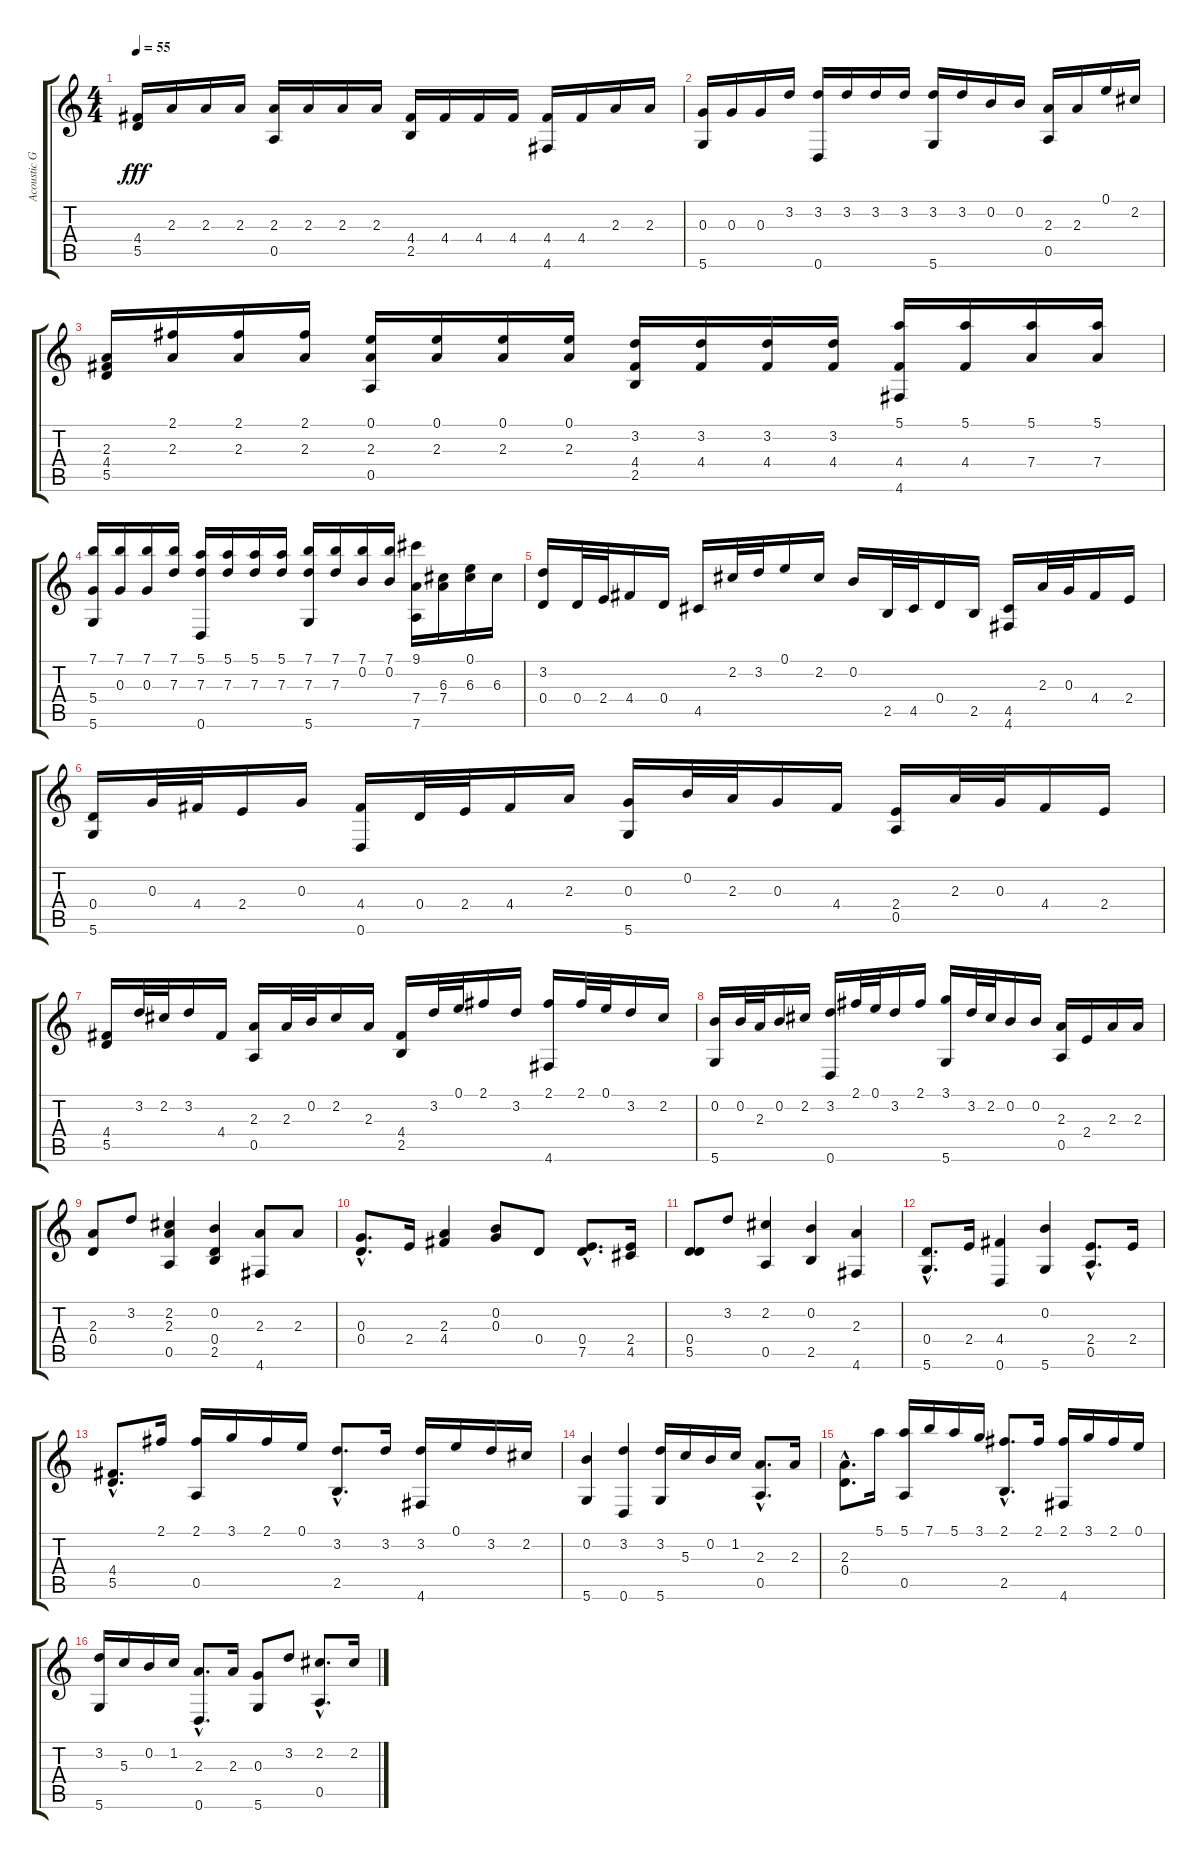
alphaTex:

\track ("Acoustic Guitar 1" "Acoustic G") {instrument acousticguitarnylon}
\staff {score tabs}
\tuning (E4 B3 G3 D3 A2 D2) {hide}
\ts (4 4)
\tempo 55
\clef g2
\ks c
(4.4 5.5).16{dy fff} 2.3.16 2.3.16 2.3.16 (2.3 0.5).16 2.3.16 2.3.16 2.3.16 (4.4 2.5).16 4.4.16 4.4.16 4.4.16 (4.4 4.6).16 4.4.16 2.3.16 2.3.16 |
(0.3 5.6).16 0.3.16 0.3.16 3.2.16 (3.2 0.6).16 3.2.16 3.2.16 3.2.16 (3.2 5.6).16 3.2.16 0.2.16 0.2.16 (2.3 0.5).16 2.3.16 0.1.16 2.2.16 |
(2.3 4.4 5.5).16 (2.1 2.3).16 (2.1 2.3).16 (2.1 2.3).16 (0.1 2.3 0.5).16 (0.1 2.3).16 (0.1 2.3).16 (0.1 2.3).16 (3.2 4.4 2.5).16 (3.2 4.4).16 (3.2 4.4).16 (3.2 4.4).16 (5.1 4.4 4.6).16 (5.1 4.4).16 (5.1 7.4).16 (5.1 7.4).16 |
(7.1 5.4 5.6).16 (7.1 0.3).16 (7.1 0.3).16 (7.1 7.3).16 (5.1 7.3 0.6).16 (5.1 7.3).16 (5.1 7.3).16 (5.1 7.3).16 (7.1 7.3 5.6).16 (7.1 7.3).16 (7.1 0.2).16 (7.1 0.2).16 (9.1 7.4 7.6).16 (6.3 7.4).16 (0.1 6.3).16 6.3.16 |
(3.2 0.4).16 0.4.32 2.4.32 4.4.16 0.4.16 4.5.16 2.2.32 3.2.32 0.1.16 2.2.16 0.2.16 2.5.32 4.5.32 0.4.16 2.5.16 (4.5 4.6).16 2.3.32 0.3.32 4.4.16 2.4.16 |
(0.4 5.6).16 0.3.32 4.4.32 2.4.16 0.3.16 (4.4 0.6).16 0.4.32 2.4.32 4.4.16 2.3.16 (0.3 5.6).16 0.2.32 2.3.32 0.3.16 4.4.16 (2.4 0.5).16 2.3.32 0.3.32 4.4.16 2.4.16 |
(4.4 5.5).16 3.2.32 2.2.32 3.2.16 4.4.16 (2.3 0.5).16 2.3.32 0.2.32 2.2.16 2.3.16 (4.4 2.5).16 3.2.32 0.1.32 2.1.16 3.2.16 (2.1 4.6).16 2.1.32 0.1.32 3.2.16 2.2.16 |
(0.2 5.6).16 0.2.32 2.3.32 0.2.16 2.2.16 (3.2 0.6).16 2.1.32 0.1.32 3.2.16 2.1.16 (3.1 5.6).16 3.2.32 2.2.32 0.2.16 0.2.16 (2.3 0.5).16 2.4.16 2.3.16 2.3.16 |
(2.3 0.4).8 3.2.8 (2.2 2.3 0.5).4 (0.2 0.4 2.5).4 (2.3 4.6).8 2.3.8 |
(0.3{hac} 0.4{hac}).8{d} 2.4.16 (2.3 4.4).4 (0.2 0.3).8 0.4.8 (0.4{hac} 7.5{hac}).8{d} (2.4 4.5).16 |
(0.4 5.5).8 3.2.8 (2.2 0.5).4 (0.2 2.5).4 (2.3 4.6).4 |
(0.4{hac} 5.6).8{d} 2.4.16 (4.4 0.6).4 (0.2 5.6).4 (2.4{hac} 0.5).8{d} 2.4.16 |
(4.4{hac} 5.5).8{d} 2.1.16 (2.1 0.5).16 3.1.16 2.1.16 0.1.16 (3.2{hac} 2.5).8{d} 3.2.16 (3.2 4.6).16 0.1.16 3.2.16 2.2.16 |
(0.2 5.6).4 (3.2 0.6).4 (3.2 5.6).16 5.3.16 0.2.16 1.2.16 (2.3{hac} 0.5).8{d} 2.3.16 |
(2.3{hac} 0.4).8{d} 5.1.16 (5.1 0.5).16 7.1.16 5.1.16 3.1.16 (2.1{hac} 2.5).8{d} 2.1.16 (2.1 4.6).16 3.1.16 2.1.16 0.1.16 |
(3.2 5.6).16 5.3.16 0.2.16 1.2.16 (2.3{hac} 0.6).8{d} 2.3.16 (0.3 5.6).8 3.2.8 (2.2{hac} 0.5).8{d} 2.2.16
